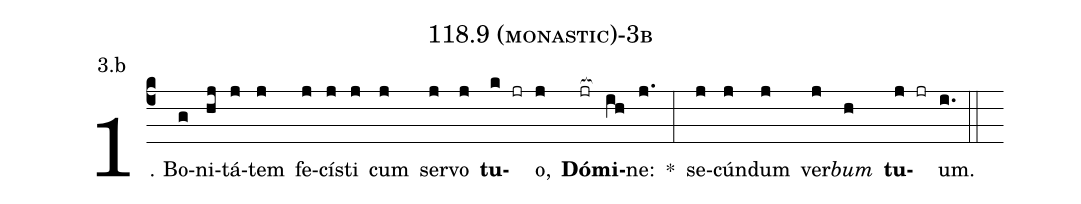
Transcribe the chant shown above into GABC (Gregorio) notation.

name: 118.9 (monastic)-3b;
annotation: 3.b;
%%
(c4)1. Bo(g)ni(hj)tá(j)tem(j) fe(j)cís(j)ti(j) cum(j) ser(j)vo(j) <b>tu</b>(k jr)o,(j) <b>Dó</b>(jr[ocb:1{])<b>mi</b>(ih[ocb:0}])ne:(j.) *(:) se(j)cún(j)dum(j) ver(j)<i>bum</i>(h) <b>tu</b>(j jr)um.(i.) (::)
